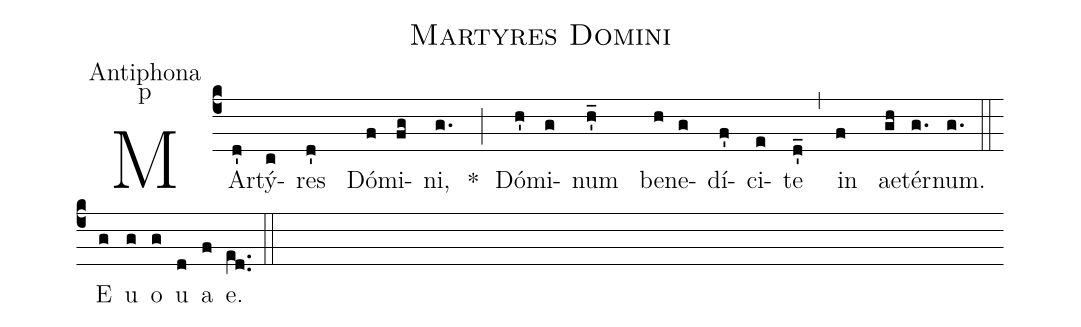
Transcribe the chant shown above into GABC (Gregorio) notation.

name:Martyres Domini;
office-part:Antiphona;
mode:p;
%%
(c4) MAr(d')tý(c)res(d') Dó(f)mi(fg)ni,(g.) *(;) Dó(h')mi(g)num(h'_) be(h)ne(g)dí(f')ci(e)te(d'_) (,) in(f) ae(gh)tér(g.)num.(g.) (::)
<eu>E(g) u(g) o(g) u(d) a(f) e.</eu>(e[ll:1]d..) (::)
